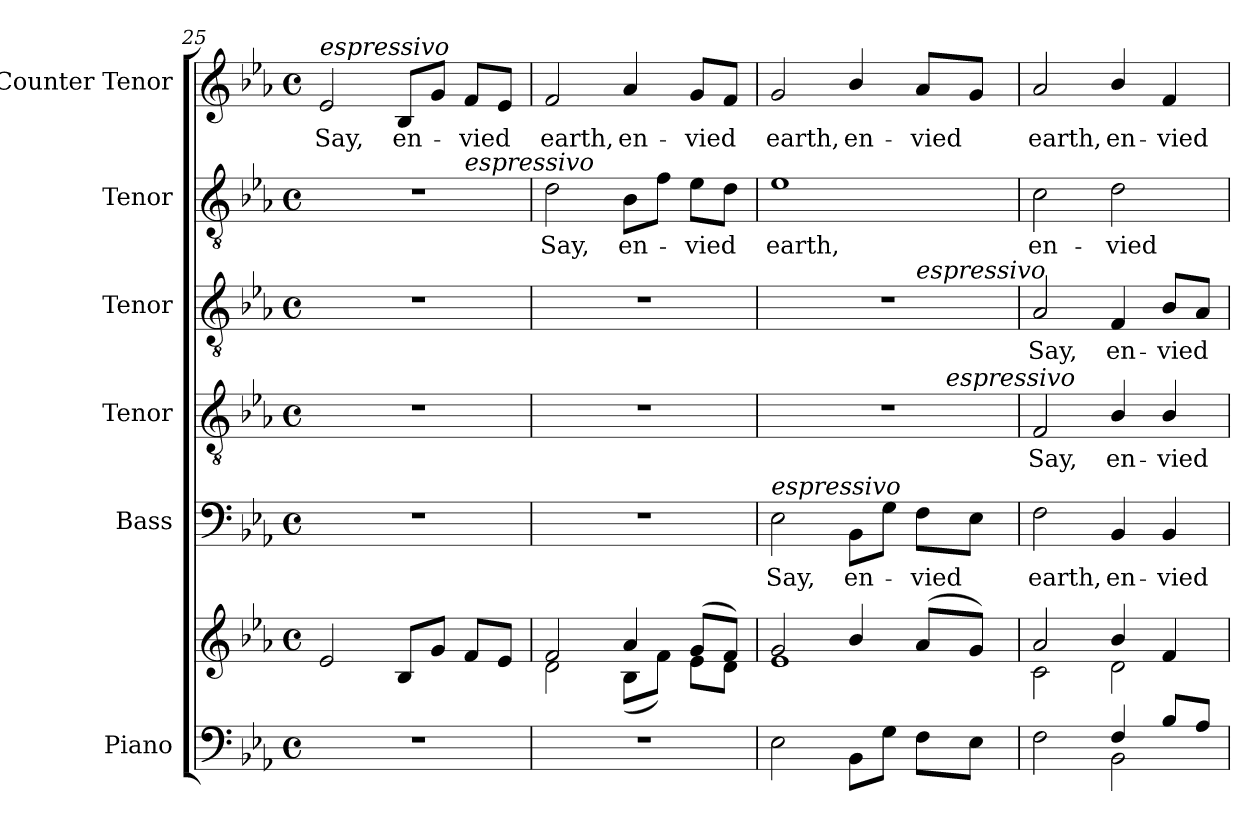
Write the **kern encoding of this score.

**kern	**kern	**kern	**text	**kern	**text	**kern	**text	**kern	**text	**kern	**text
*part6	*part6	*part5	*part5	*part4	*part4	*part3	*part3	*part2	*part2	*part1	*part1
*staff7	*staff6	*staff5	*staff5	*staff4	*staff4	*staff3	*staff3	*staff2	*staff2	*staff1	*staff1
*I"Piano	*	*I"Bass	*	*I"Tenor	*	*I"Tenor	*	*I"Tenor	*	*I"Counter Tenor	*
*I'Pno.	*	*I'B.	*	*I'T.	*	*I'T.	*	*I'T.	*	*	*
!!LO:PB:g=z
*clefF4	*clefG2	*clefF4	*	*clefGv2	*	*clefGv2	*	*clefGv2	*	*clefG2	*
*	*	*	*	*ITrd7c12	*	*ITrd7c12	*	*ITrd7c12	*	*	*
*k[b-e-a-]	*k[b-e-a-]	*k[b-e-a-]	*	*k[b-e-a-]	*	*k[b-e-a-]	*	*k[b-e-a-]	*	*k[b-e-a-]	*
*E-:	*E-:	*E-:	*	*E-:	*	*E-:	*	*E-:	*	*E-:	*
*M4/4	*M4/4	*M4/4	*	*M4/4	*	*M4/4	*	*M4/4	*	*M4/4	*
*met(c)	*met(c)	*met(c)	*	*met(c)	*	*met(c)	*	*met(c)	*	*met(c)	*
=25	=25	=25	=25	=25	=25	=25	=25	=25	=25	=25	=25
*	*^	*	*	*	*	*	*	*	*	*	*
!	!	!	!	!	!	!	!	!	!	!	!LO:TX:a:i:t=espressivo	!
!	!	!	!	!	!	!	!	!	!	!	!	!LO:LY:b:color=#000000
*	*	*	*	*	*	*	*	*	*^	*	*	*
1r	2e-i/	1ryy	1r	.	1r	.	1r	.	1r	2.ryy	.	2e-i/	Say,
!	!	!	!	!	!	!	!	!	!	!	!	!	!LO:LY:b:color=#000000
.	8B-i/L	.	.	.	.	.	.	.	.	.	.	8B-i/L	en-
.	8gi/J	.	.	.	.	.	.	.	.	.	.	8gi/J	.
!	!	!	!	!	!	!	!	!	!	!LO:TX:a:i:t=espressivo	!	!	!
!	!	!	!	!	!	!	!	!	!	!	!	!	!LO:LY:b:color=#000000
.	8fi/L	.	.	.	.	.	.	.	.	4ryy	.	8fi/L	-vied
.	8e-i/J	.	.	.	.	.	.	.	.	.	.	8e-i/J	.
*	*	*	*	*	*	*	*	*	*v	*v	*	*	*
=26	=26	=26	=26	=26	=26	=26	=26	=26	=26	=26	=26	=26
*	*	*	*	*	*	*	*	*	*^	*	*	*
!	!	!	!	!	!	!	!	!	!	!	!LO:LY:b:color=#000000	!	!
*	*	*	*	*	*	*	*	*	*v	*v	*	*	*
*	*	*	*	*	*	*	*	*	*^	*	*	*
!	!	!	!	!	!	!	!	!	!	!	!	!	!LO:LY:b:color=#000000
*	*	*	*	*	*	*	*	*	*v	*v	*	*	*
1r	2fi/	2di\	1r	.	1r	.	1r	.	2Di\	Say,	2fi/	earth,
!	!	!	!	!	!	!	!	!	!	!LO:LY:b:color=#000000	!	!
!	!	!	!	!	!	!	!	!	!	!	!	!LO:LY:b:color=#000000
.	4a-i/	(8B-i\L	.	.	.	.	.	.	8BB-i\L	en-	4a-i/	en-
.	.	8fi\J)	.	.	.	.	.	.	8Fi\J	.	.	.
!	!	!	!	!	!	!	!	!	!	!LO:LY:b:color=#000000	!	!
!	!	!	!	!	!	!	!	!	!	!	!	!LO:LY:b:color=#000000
.	(8gi/L	8e-i\L	.	.	.	.	.	.	8E-i\L	-vied	8gi/L	-vied
.	8fi/J)	8di\J	.	.	.	.	.	.	8Di\J	.	8fi/J	.
=27	=27	=27	=27	=27	=27	=27	=27	=27	=27	=27	=27	=27
!	!	!	!	!LO:LY:b:color=#000000	!	!	!	!	!	!	!	!
!	!	!	!	!	!	!	!	!	!	!LO:LY:b:color=#000000	!	!
!	!	!	!LO:TX:a:i:t=espressivo	!	!	!	!	!	!	!	!	!
!	!	!	!	!	!	!	!	!	!	!	!	!LO:LY:b:color=#000000
*	*	*	*	*	*^	*	*^	*	*	*	*	*
2E-i\	2gi/	1e-i	2E-i\	Say,	1r	2ryy	.	1r	2.ryy	.	1E-i	earth,	2gi/	earth,
!	!	!	!	!LO:LY:b:color=#000000	!	!	!	!	!	!	!	!	!	!
!	!	!	!	!	!	!	!	!	!	!	!	!	!	!LO:LY:b:color=#000000
8BB-i\L	4b-i/	.	8BB-i\L	en-	.	4ryy	.	.	.	.	.	.	4b-i/	en-
8Gi\J	.	.	8Gi\J	.	.	.	.	.	.	.	.	.	.	.
!	!	!	!	!LO:LY:b:color=#000000	!	!	!	!	!	!	!	!	!	!
!	!	!	!	!	!	!	!	!	!LO:TX:a:i:t=espressivo	!	!	!	!	!
!	!	!	!	!	!	!	!	!	!	!	!	!	!	!LO:LY:b:color=#000000
8Fi\L	(8a-i/L	.	8Fi\L	-vied	.	32ryy	.	.	4ryy	.	.	.	8a-i/L	-vied
.	.	.	.	.	.	64ryy	.	.	.	.	.	.	.	.
.	.	.	.	.	.	256..ryy	.	.	.	.	.	.	.	.
!	!	!	!	!	!	!LO:TX:a:i:t=espressivo	!	!	!	!	!	!	!	!
.	.	.	.	.	.	8ryy	.	.	.	.	.	.	.	.
8E-i\J	8gi/J)	.	8E-i\J	.	.	.	.	.	.	.	.	.	8gi/J	.
.	.	.	.	.	.	16ryy	.	.	.	.	.	.	.	.
.	.	.	.	.	.	128ryy	.	.	.	.	.	.	.	.
.	.	.	.	.	.	1024ryy	.	.	.	.	.	.	.	.
*	*	*	*	*	*v	*v	*	*	*	*	*	*	*	*
*	*	*	*	*	*	*	*v	*v	*	*	*	*	*
=28	=28	=28	=28	=28	=28	=28	=28	=28	=28	=28	=28	=28
*^	*	*	*	*	*	*	*	*	*	*	*	*
*	*	*	*	*	*	*^	*	*^	*	*	*	*	*
!	!	!	!	!	!LO:LY:b:color=#000000	!	!	!	!	!	!	!	!	!	!
*	*	*	*	*	*	*v	*v	*	*	*	*	*	*	*	*
*	*	*	*	*	*	*	*	*v	*v	*	*	*	*	*
*	*	*	*	*	*	*^	*	*^	*	*	*	*	*
!	!	!	!	!	!	!	!	!LO:LY:b:color=#000000	!	!	!	!	!	!	!
*	*	*	*	*	*	*v	*v	*	*	*	*	*	*	*	*
*	*	*	*	*	*	*	*	*v	*v	*	*	*	*	*
*	*	*	*	*	*	*^	*	*^	*	*	*	*	*
!	!	!	!	!	!	!	!	!	!	!	!LO:LY:b:color=#000000	!	!	!	!
*	*	*	*	*	*	*v	*v	*	*	*	*	*	*	*	*
*	*	*	*	*	*	*	*	*v	*v	*	*	*	*	*
*	*	*	*	*	*	*^	*	*^	*	*	*	*	*
!	!	!	!	!	!	!	!	!	!	!	!	!	!LO:LY:b:color=#000000	!	!
*	*	*	*	*	*	*v	*v	*	*	*	*	*	*	*	*
*	*	*	*	*	*	*	*	*v	*v	*	*	*	*	*
*	*	*	*	*	*	*^	*	*^	*	*	*	*	*
!	!	!	!	!	!	!	!	!	!	!	!	!	!	!	!LO:LY:b:color=#000000
*	*	*	*	*	*	*v	*v	*	*	*	*	*	*	*	*
*	*	*	*	*	*	*	*	*v	*v	*	*	*	*	*
2ryy	2Fi\	2a-i/	2ci\	2Fi\	earth,	2FFi/	Say,	2AA-i/	Say,	2Ci\	en-	2a-i/	earth,
!	!	!	!	!	!LO:LY:b:color=#000000	!	!	!	!	!	!	!	!
!	!	!	!	!	!	!	!LO:LY:b:color=#000000	!	!	!	!	!	!
!	!	!	!	!	!	!	!	!	!LO:LY:b:color=#000000	!	!	!	!
!	!	!	!	!	!	!	!	!	!	!	!LO:LY:b:color=#000000	!	!
!	!	!	!	!	!	!	!	!	!	!	!	!	!LO:LY:b:color=#000000
4Fi/	2BB-i\	4b-i/	2di\	4BB-i/	en-	4BB-i/	en-	4FFi/	en-	2Di\	-vied	4b-i/	en-
!	!	!	!	!	!LO:LY:b:color=#000000	!	!	!	!	!	!	!	!
!	!	!	!	!	!	!	!LO:LY:b:color=#000000	!	!	!	!	!	!
!	!	!	!	!	!	!	!	!	!LO:LY:b:color=#000000	!	!	!	!
!	!	!	!	!	!	!	!	!	!	!	!	!	!LO:LY:b:color=#000000
8B-i/L	.	4fi/	.	4BB-i/	-vied	4BB-i/	-vied	8BB-i/L	-vied	.	.	4fi/	-vied
8A-i/J	.	.	.	.	.	.	.	8AA-i/J	.	.	.	.	.
*v	*v	*	*	*	*	*	*	*	*	*	*	*	*
*	*v	*v	*	*	*	*	*	*	*	*	*	*
=	=	=	=	=	=	=	=	=	=	=	=
*-	*-	*-	*-	*-	*-	*-	*-	*-	*-	*-	*-
